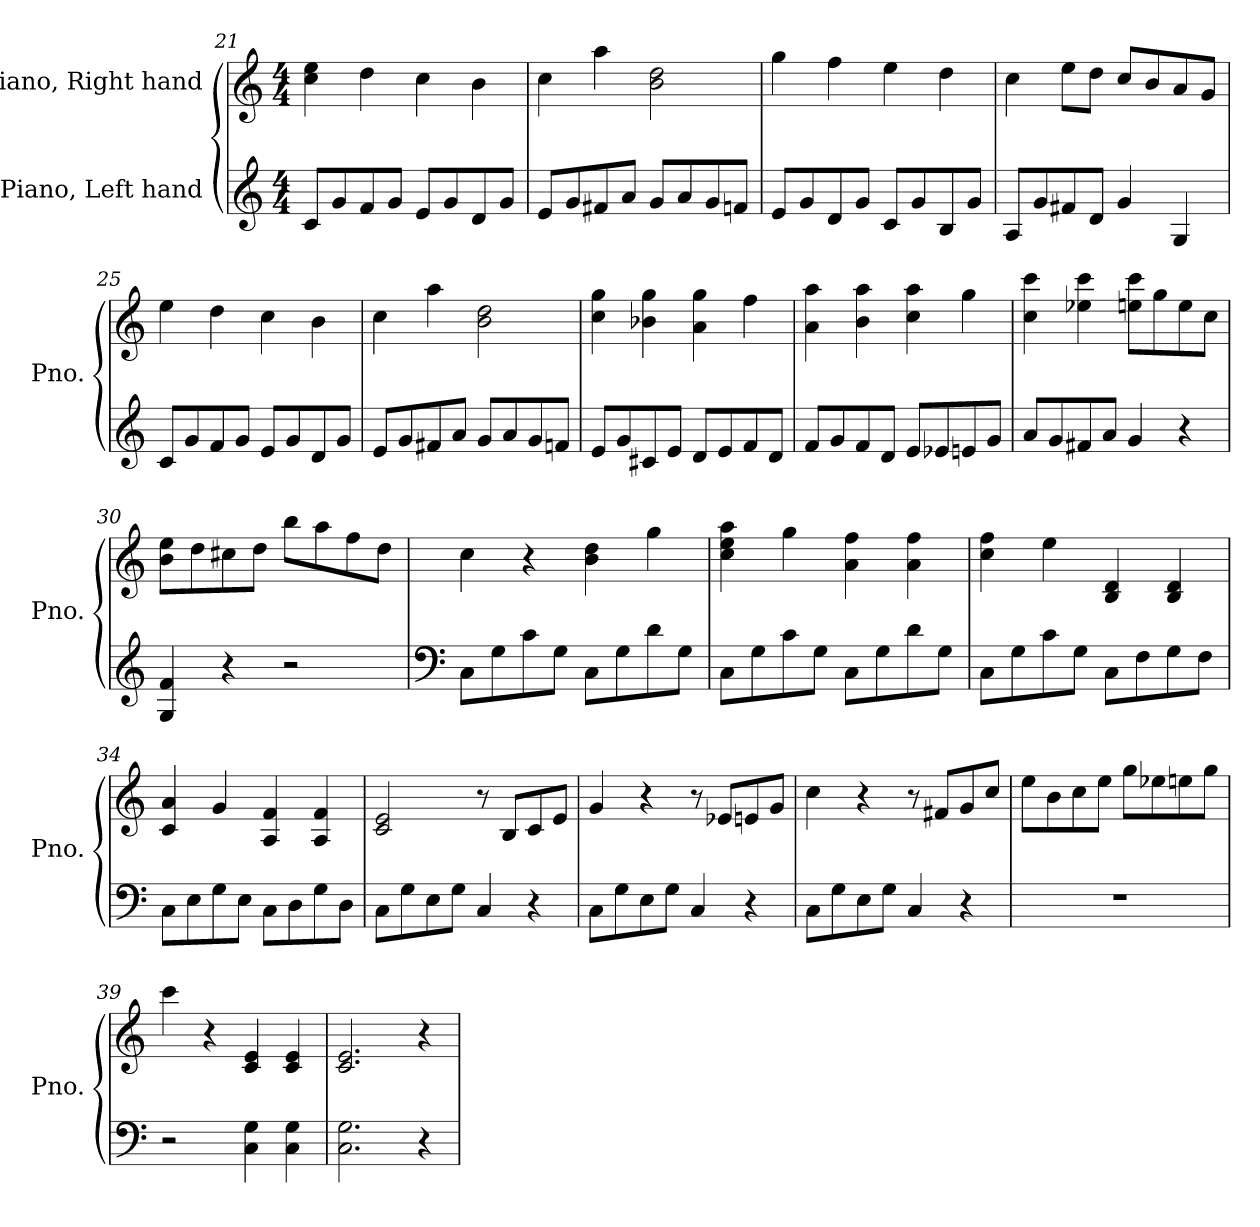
**kern	**kern
*part2	*part1
*staff2	*staff1
*I"Piano, Left hand	*I"Piano, Right hand
*I'Pno.	*I'Pno.
*clefG2	*clefG2
*k[]	*k[]
*M4/4	*M4/4
=21	=21
8c/L	4cc\ 4ee\
8g/	.
8f/	4dd\
8g/J	.
8e/L	4cc\
8g/	.
8d/	4b\
8g/J	.
=22	=22
8e/L	4cc\
8g/	.
8f#X/	4aa\
8a/J	.
8g/L	2b\ 2dd\
8a/	.
8g/	.
8fn/J	.
=23	=23
8e/L	4gg\
8g/	.
8d/	4ff\
8g/J	.
8c/L	4ee\
8g/	.
8B/	4dd\
8g/J	.
!!LO:PB:g=z
=24	=24
8A/L	4cc\
8g/	.
8f#X/	8ee\L
8d/J	8dd\J
4g/	8cc/L
.	8b/
4G/	8a/
.	8g/J
=25	=25
8c/L	4ee\
8g/	.
8f/	4dd\
8g/J	.
8e/L	4cc\
8g/	.
8d/	4b\
8g/J	.
=26	=26
8e/L	4cc\
8g/	.
8f#X/	4aa\
8a/J	.
8g/L	2b\ 2dd\
8a/	.
8g/	.
8fn/J	.
=27	=27
8e/L	4cc\ 4gg\
8g/	.
8c#X/	4b-X\ 4gg\
8e/J	.
8d/L	4a\ 4gg\
8e/	.
8f/	4ff\
8d/J	.
!!LO:LB:g=z
=28	=28
8f/L	4a\ 4aa\
8g/	.
8f/	4b\ 4aa\
8d/J	.
8e/L	4cc\ 4aa\
8e-X/	.
8en/	4gg\
8g/J	.
=29	=29
8a/L	4cc\ 4ccc\
8g/	.
8f#X/	4ee-X\ 4ccc\
8a/J	.
4g/	8een\ 8ccc\L
.	8gg\
4r	8ee\
.	8cc\J
=30	=30
4G/ 4f/	8b\ 8ee\L
.	8dd\
4r	8cc#X\
.	8dd\J
2r	8bb\L
.	8aa\
.	8ff\
.	8dd\J
=31	=31
*clefF4	*
8C\L	4cc\
8G\	.
8c\	4r
8G\J	.
8C\L	4b\ 4dd\
8G\	.
8d\	4gg\
8G\J	.
!!LO:LB:g=z
=32	=32
8C\L	4cc\ 4ee\ 4aa\
8G\	.
8c\	4gg\
8G\J	.
8C\L	4a\ 4ff\
8G\	.
8d\	4a\ 4ff\
8G\J	.
=33	=33
8C\L	4cc\ 4ff\
8G\	.
8c\	4ee\
8G\J	.
8C\L	4B/ 4d/
8F\	.
8G\	4B/ 4d/
8F\J	.
=34	=34
8C\L	4c/ 4a/
8E\	.
8G\	4g/
8E\J	.
8C\L	4A/ 4f/
8D\	.
8G\	4A/ 4f/
8D\J	.
=35	=35
8C\L	2c/ 2e/
8G\	.
8E\	.
8G\J	.
4C/	8r
.	8B/L
4r	8c/
.	8e/J
=36	=36
8C\L	4g/
8G\	.
8E\	4r
8G\J	.
4C/	8r
.	8e-X/L
4r	8en/
.	8g/J
!!LO:LB:g=z
=37	=37
8C\L	4cc\
8G\	.
8E\	4r
8G\J	.
4C/	8r
.	8f#X/L
4r	8g/
.	8cc/J
=38	=38
1r	8ee\L
.	8b\
.	8cc\
.	8ee\J
.	8gg\L
.	8ee-X\
.	8een\
.	8gg\J
=39	=39
2r	4ccc\
.	4r
4C\ 4G\	4c/ 4e/
4C\ 4G\	4c/ 4e/
=40	=40
2.C\ 2.G\	2.c/ 2.e/
4r	4r
=	=
*-	*-
